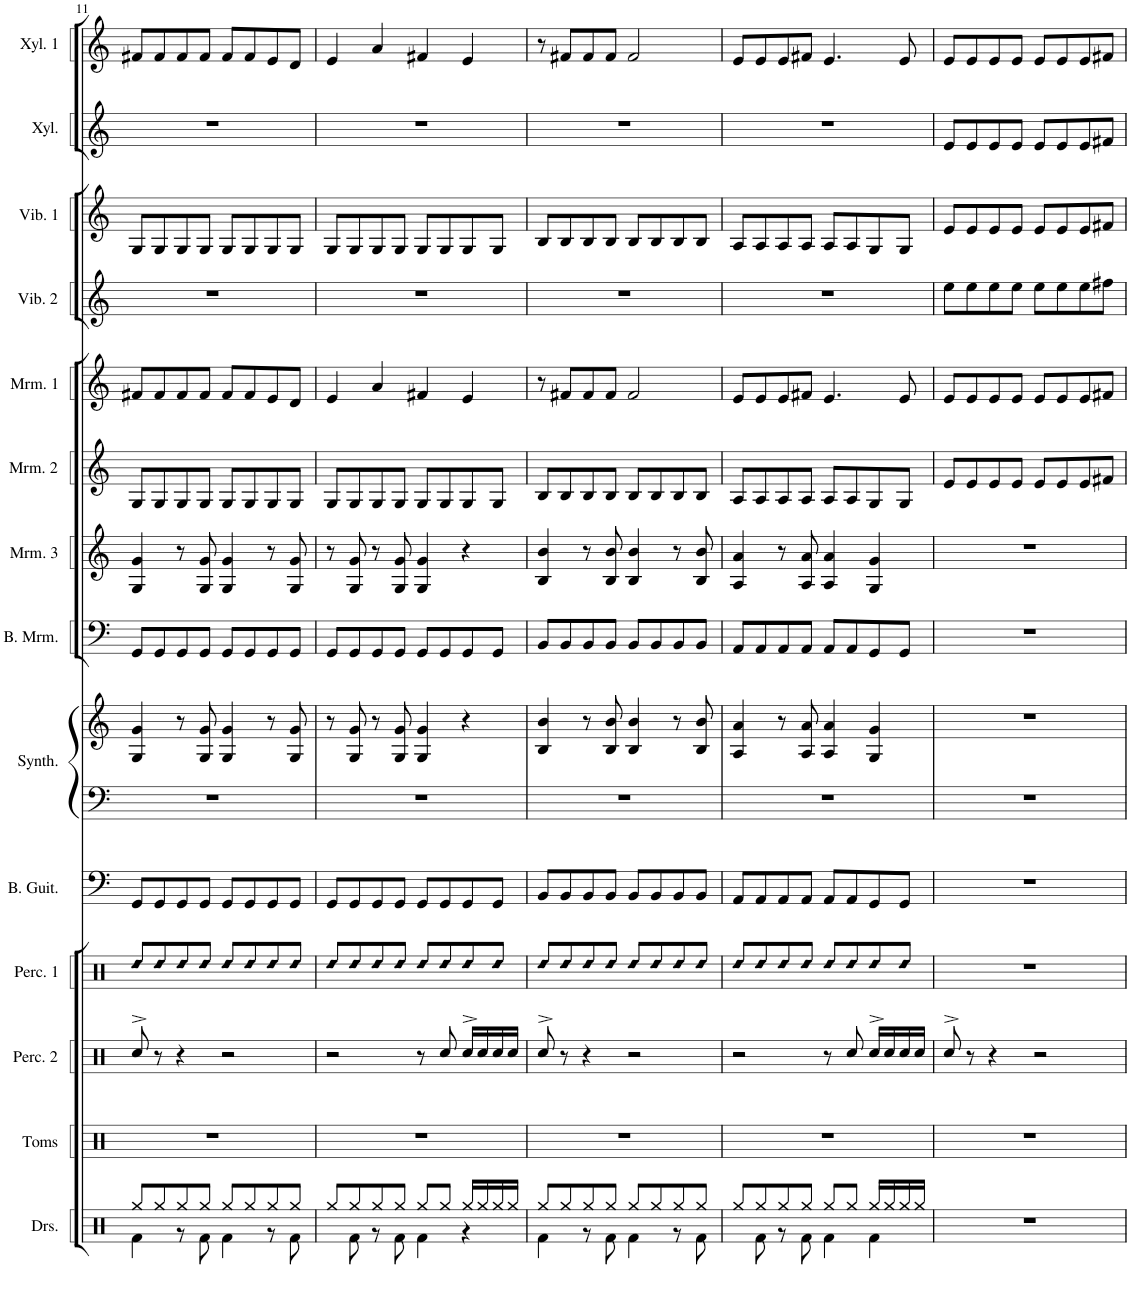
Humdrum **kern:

**kern	**kern	**kern	**kern	**kern	**kern	**kern	**kern	**kern	**kern	**kern	**kern	**kern	**kern	**kern
*part14	*part13	*part12	*part11	*part10	*part9	*part9	*part8	*part7	*part6	*part5	*part4	*part3	*part2	*part1
*staff15	*staff14	*staff13	*staff12	*staff11	*staff10	*staff9	*staff8	*staff7	*staff6	*staff5	*staff4	*staff3	*staff2	*staff1
*I"Drumset	*I"Tom Toms	*I"Percussion 2	*I"Percussion 1	*I"Bass Guitar	*I"Square Synthesizer	*	*I"Bass Marimba	*I"Marimba 3	*I"Marimba 2	*I"Marimba 1	*I"Vibraphone 2	*I"Vibraphone 1	*I"Xylophone 2	*I"Xylophone 1
*I'Drs.	*I'Toms	*I'Perc. 2	*I'Perc. 1	*I'B. Guit.	*I'Synth.	*	*I'B. Mrm.	*I'Mrm. 3	*I'Mrm. 2	*I'Mrm. 1	*I'Vib. 2	*I'Vib. 1	*I'Xyl.	*I'Xyl. 1
!!LO:PB:g=z
*clefX	*clefX	*clefX	*clefX	*clefF4	*clefF4	*clefG2	*clefF4	*clefG2	*clefG2	*clefG2	*clefG2	*clefG2	*clefG2	*clefG2
*	*	*	*	*Trd7c12	*	*	*	*	*	*	*	*	*Trd-7c-12	*Trd-7c-12
*k[]	*k[]	*k[]	*k[]	*k[]	*k[]	*k[]	*k[]	*k[]	*k[]	*k[]	*k[]	*k[]	*k[]	*k[]
*M4/4	*M4/4	*M4/4	*M4/4	*M4/4	*M4/4	*M4/4	*M4/4	*M4/4	*M4/4	*M4/4	*M4/4	*M4/4	*M4/4	*M4/4
=11	=11	=11	=11	=11	=11	=11	=11	=11	=11	=11	=11	=11	=11	=11
*^	*	*	*	*	*	*	*	*	*	*	*	*	*	*
!	!	!	!	!LO:N:head=diamond	!	!	!	!	!	!	!	!	!	!	!
8Rgg/L	4Rf\	1r	8Rcc^>/	8Rdd/L	8GG/L	1r	4G/ 4g/	8GG/L	4G/ 4g/	8G/L	8f#X/L	1r	8G/L	1r	8f#X/L
!	!	!	!	!LO:N:head=diamond	!	!	!	!	!	!	!	!	!	!	!
8Rgg/	.	.	8r	8Rdd/	8GG/	.	.	8GG/	.	8G/	8f#/	.	8G/	.	8f#/
!	!	!	!	!LO:N:head=diamond	!	!	!	!	!	!	!	!	!	!	!
8Rgg/	8r	.	4r	8Rdd/	8GG/	.	8r	8GG/	8r	8G/	8f#/	.	8G/	.	8f#/
!	!	!	!	!LO:N:head=diamond	!	!	!	!	!	!	!	!	!	!	!
8Rgg/J	8Rf\	.	.	8Rdd/J	8GG/J	.	8G/ 8g/	8GG/J	8G/ 8g/	8G/J	8f#/J	.	8G/J	.	8f#/J
!	!	!	!	!LO:N:head=diamond	!	!	!	!	!	!	!	!	!	!	!
8Rgg/L	4Rf\	.	2r	8Rdd/L	8GG/L	.	4G/ 4g/	8GG/L	4G/ 4g/	8G/L	8f#/L	.	8G/L	.	8f#/L
!	!	!	!	!LO:N:head=diamond	!	!	!	!	!	!	!	!	!	!	!
8Rgg/	.	.	.	8Rdd/	8GG/	.	.	8GG/	.	8G/	8f#/	.	8G/	.	8f#/
!	!	!	!	!LO:N:head=diamond	!	!	!	!	!	!	!	!	!	!	!
8Rgg/	8r	.	.	8Rdd/	8GG/	.	8r	8GG/	8r	8G/	8e/	.	8G/	.	8e/
!	!	!	!	!LO:N:head=diamond	!	!	!	!	!	!	!	!	!	!	!
8Rgg/J	8Rf\	.	.	8Rdd/J	8GG/J	.	8G/ 8g/	8GG/J	8G/ 8g/	8G/J	8d/J	.	8G/J	.	8d/J
=12	=12	=12	=12	=12	=12	=12	=12	=12	=12	=12	=12	=12	=12	=12	=12
!	!	!	!	!LO:N:head=diamond	!	!	!	!	!	!	!	!	!	!	!
8Rgg/L	8ryy	1r	2r	8Rdd/L	8GG/L	1r	8r	8GG/L	8r	8G/L	4e/	1r	8G/L	1r	4e/
!	!	!	!	!LO:N:head=diamond	!	!	!	!	!	!	!	!	!	!	!
8Rgg/	8Rf\	.	.	8Rdd/	8GG/	.	8G/ 8g/	8GG/	8G/ 8g/	8G/	.	.	8G/	.	.
!	!	!	!	!LO:N:head=diamond	!	!	!	!	!	!	!	!	!	!	!
8Rgg/	8r	.	.	8Rdd/	8GG/	.	8r	8GG/	8r	8G/	4a/	.	8G/	.	4a/
!	!	!	!	!LO:N:head=diamond	!	!	!	!	!	!	!	!	!	!	!
8Rgg/J	8Rf\	.	.	8Rdd/J	8GG/J	.	8G/ 8g/	8GG/J	8G/ 8g/	8G/J	.	.	8G/J	.	.
!	!	!	!	!LO:N:head=diamond	!	!	!	!	!	!	!	!	!	!	!
8Rgg/L	4Rf\	.	8r	8Rdd/L	8GG/L	.	4G/ 4g/	8GG/L	4G/ 4g/	8G/L	4f#X/	.	8G/L	.	4f#X/
!	!	!	!	!LO:N:head=diamond	!	!	!	!	!	!	!	!	!	!	!
8Rgg/J	.	.	8Rcc/	8Rdd/	8GG/	.	.	8GG/	.	8G/	.	.	8G/	.	.
!	!	!	!	!LO:N:head=diamond	!	!	!	!	!	!	!	!	!	!	!
16Rgg/LL	4r	.	16Rcc^>/LL	8Rdd/	8GG/	.	4r	8GG/	4r	8G/	4e/	.	8G/	.	4e/
16Rgg/	.	.	16Rcc/	.	.	.	.	.	.	.	.	.	.	.	.
!	!	!	!	!LO:N:head=diamond	!	!	!	!	!	!	!	!	!	!	!
16Rgg/	.	.	16Rcc/	8Rdd/J	8GG/J	.	.	8GG/J	.	8G/J	.	.	8G/J	.	.
16Rgg/JJ	.	.	16Rcc/JJ	.	.	.	.	.	.	.	.	.	.	.	.
=13	=13	=13	=13	=13	=13	=13	=13	=13	=13	=13	=13	=13	=13	=13	=13
!	!	!	!	!LO:N:head=diamond	!	!	!	!	!	!	!	!	!	!	!
8Rgg/L	4Rf\	1r	8Rcc^>/	8Rdd/L	8BB/L	1r	4B/ 4b/	8BB/L	4B/ 4b/	8B/L	8r	1r	8B/L	1r	8r
!	!	!	!	!LO:N:head=diamond	!	!	!	!	!	!	!	!	!	!	!
8Rgg/	.	.	8r	8Rdd/	8BB/	.	.	8BB/	.	8B/	8f#X/L	.	8B/	.	8f#X/L
!	!	!	!	!LO:N:head=diamond	!	!	!	!	!	!	!	!	!	!	!
8Rgg/	8r	.	4r	8Rdd/	8BB/	.	8r	8BB/	8r	8B/	8f#/	.	8B/	.	8f#/
!	!	!	!	!LO:N:head=diamond	!	!	!	!	!	!	!	!	!	!	!
8Rgg/J	8Rf\	.	.	8Rdd/J	8BB/J	.	8B/ 8b/	8BB/J	8B/ 8b/	8B/J	8f#/J	.	8B/J	.	8f#/J
!	!	!	!	!LO:N:head=diamond	!	!	!	!	!	!	!	!	!	!	!
8Rgg/L	4Rf\	.	2r	8Rdd/L	8BB/L	.	4B/ 4b/	8BB/L	4B/ 4b/	8B/L	2f#/	.	8B/L	.	2f#/
!	!	!	!	!LO:N:head=diamond	!	!	!	!	!	!	!	!	!	!	!
8Rgg/	.	.	.	8Rdd/	8BB/	.	.	8BB/	.	8B/	.	.	8B/	.	.
!	!	!	!	!LO:N:head=diamond	!	!	!	!	!	!	!	!	!	!	!
8Rgg/	8r	.	.	8Rdd/	8BB/	.	8r	8BB/	8r	8B/	.	.	8B/	.	.
!	!	!	!	!LO:N:head=diamond	!	!	!	!	!	!	!	!	!	!	!
8Rgg/J	8Rf\	.	.	8Rdd/J	8BB/J	.	8B/ 8b/	8BB/J	8B/ 8b/	8B/J	.	.	8B/J	.	.
=14	=14	=14	=14	=14	=14	=14	=14	=14	=14	=14	=14	=14	=14	=14	=14
!	!	!	!	!LO:N:head=diamond	!	!	!	!	!	!	!	!	!	!	!
8Rgg/L	8ryy	1r	2r	8Rdd/L	8AA/L	1r	4A/ 4a/	8AA/L	4A/ 4a/	8A/L	8e/L	1r	8A/L	1r	8e/L
!	!	!	!	!LO:N:head=diamond	!	!	!	!	!	!	!	!	!	!	!
8Rgg/	8Rf\	.	.	8Rdd/	8AA/	.	.	8AA/	.	8A/	8e/	.	8A/	.	8e/
!	!	!	!	!LO:N:head=diamond	!	!	!	!	!	!	!	!	!	!	!
8Rgg/	8r	.	.	8Rdd/	8AA/	.	8r	8AA/	8r	8A/	8e/	.	8A/	.	8e/
!	!	!	!	!LO:N:head=diamond	!	!	!	!	!	!	!	!	!	!	!
8Rgg/J	8Rf\	.	.	8Rdd/J	8AA/J	.	8A/ 8a/	8AA/J	8A/ 8a/	8A/J	8f#X/J	.	8A/J	.	8f#X/J
!	!	!	!	!LO:N:head=diamond	!	!	!	!	!	!	!	!	!	!	!
8Rgg/L	4Rf\	.	8r	8Rdd/L	8AA/L	.	4A/ 4a/	8AA/L	4A/ 4a/	8A/L	4.e/	.	8A/L	.	4.e/
!	!	!	!	!LO:N:head=diamond	!	!	!	!	!	!	!	!	!	!	!
8Rgg/J	.	.	8Rcc/	8Rdd/	8AA/	.	.	8AA/	.	8A/	.	.	8A/	.	.
!	!	!	!	!LO:N:head=diamond	!	!	!	!	!	!	!	!	!	!	!
16Rgg/LL	4Rf\	.	16Rcc^>/LL	8Rdd/	8GG/	.	4G/ 4g/	8GG/	4G/ 4g/	8G/	.	.	8G/	.	.
16Rgg/	.	.	16Rcc/	.	.	.	.	.	.	.	.	.	.	.	.
!	!	!	!	!LO:N:head=diamond	!	!	!	!	!	!	!	!	!	!	!
16Rgg/	.	.	16Rcc/	8Rdd/J	8GG/J	.	.	8GG/J	.	8G/J	8e/	.	8G/J	.	8e/
16Rgg/JJ	.	.	16Rcc/JJ	.	.	.	.	.	.	.	.	.	.	.	.
*v	*v	*	*	*	*	*	*	*	*	*	*	*	*	*	*
=15	=15	=15	=15	=15	=15	=15	=15	=15	=15	=15	=15	=15	=15	=15
1r	1r	8Rcc^>/	1r	1r	1r	1r	1r	1r	8e/L	8e/L	8ee\L	8e/L	8e/L	8e/L
.	.	8r	.	.	.	.	.	.	8e/	8e/	8ee\	8e/	8e/	8e/
.	.	4r	.	.	.	.	.	.	8e/	8e/	8ee\	8e/	8e/	8e/
.	.	.	.	.	.	.	.	.	8e/J	8e/J	8ee\J	8e/J	8e/J	8e/J
.	.	2r	.	.	.	.	.	.	8e/L	8e/L	8ee\L	8e/L	8e/L	8e/L
.	.	.	.	.	.	.	.	.	8e/	8e/	8ee\	8e/	8e/	8e/
.	.	.	.	.	.	.	.	.	8e/	8e/	8ee\	8e/	8e/	8e/
.	.	.	.	.	.	.	.	.	8f#X/J	8f#X/J	8ff#X\J	8f#X/J	8f#X/J	8f#X/J
=	=	=	=	=	=	=	=	=	=	=	=	=	=	=
*-	*-	*-	*-	*-	*-	*-	*-	*-	*-	*-	*-	*-	*-	*-
